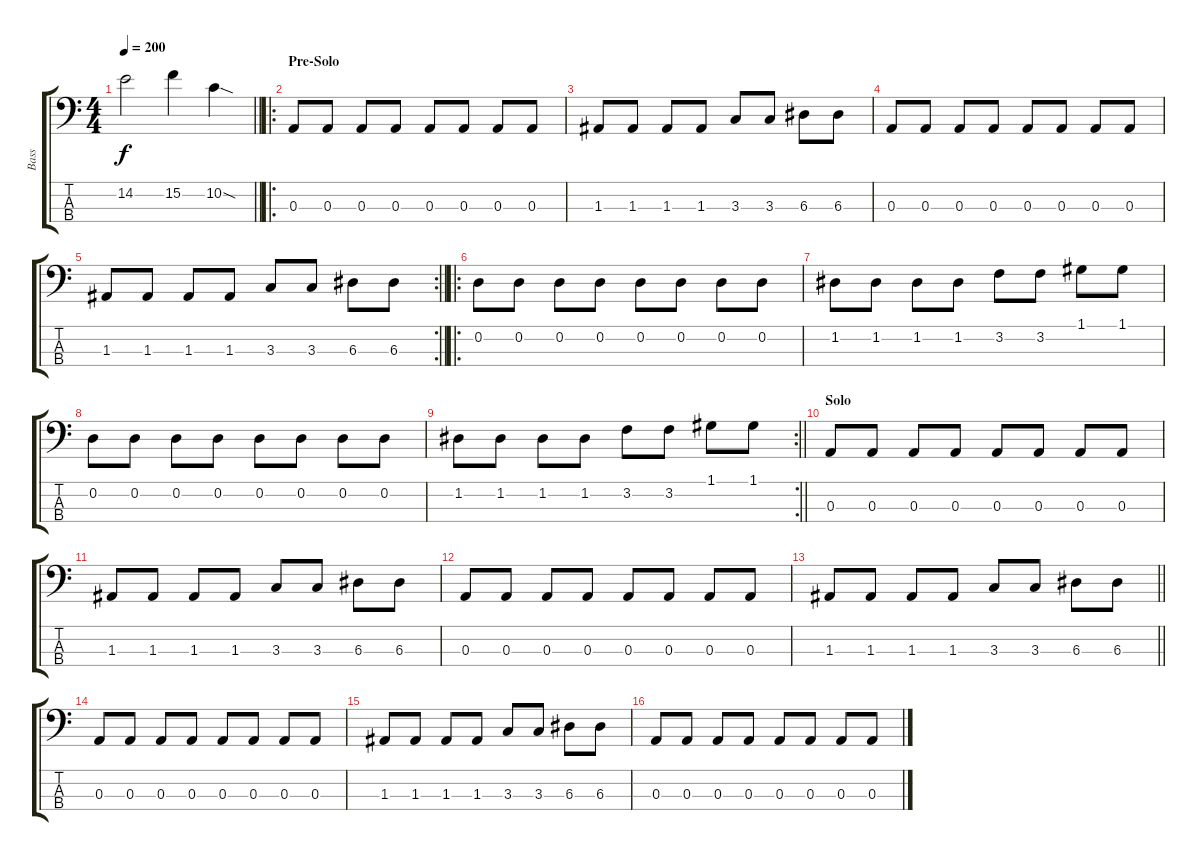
\track ("Bass" "Bass") {instrument electricbassfinger}
\staff {score tabs}
\tuning (G2 D2 A1 E1) {hide}
\ts (4 4)
\tempo 200
\clef f4
\barLineRight lightlight
\ks c
14.2.2{dy f} 15.2.4 10.2{sod}.4 |
\ro
\section ("" "Pre-Solo")
0.3.8 0.3.8 0.3.8 0.3.8 0.3.8 0.3.8 0.3.8 0.3.8 |
1.3.8 1.3.8 1.3.8 1.3.8 3.3.8 3.3.8 6.3.8 6.3.8 |
0.3.8 0.3.8 0.3.8 0.3.8 0.3.8 0.3.8 0.3.8 0.3.8 |
\rc 2
\barLineRight lightlight
1.3.8 1.3.8 1.3.8 1.3.8 3.3.8 3.3.8 6.3.8 6.3.8 |
\ro
0.2.8 0.2.8 0.2.8 0.2.8 0.2.8 0.2.8 0.2.8 0.2.8 |
1.2.8 1.2.8 1.2.8 1.2.8 3.2.8 3.2.8 1.1.8 1.1.8 |
0.2.8 0.2.8 0.2.8 0.2.8 0.2.8 0.2.8 0.2.8 0.2.8 |
\rc 2
\barLineRight lightlight
1.2.8 1.2.8 1.2.8 1.2.8 3.2.8 3.2.8 1.1.8 1.1.8 |
\section ("" "Solo")
0.3.8 0.3.8 0.3.8 0.3.8 0.3.8 0.3.8 0.3.8 0.3.8 |
1.3.8 1.3.8 1.3.8 1.3.8 3.3.8 3.3.8 6.3.8 6.3.8 |
0.3.8 0.3.8 0.3.8 0.3.8 0.3.8 0.3.8 0.3.8 0.3.8 |
\barLineRight lightlight
1.3.8 1.3.8 1.3.8 1.3.8 3.3.8 3.3.8 6.3.8 6.3.8 |
0.3.8 0.3.8 0.3.8 0.3.8 0.3.8 0.3.8 0.3.8 0.3.8 |
1.3.8 1.3.8 1.3.8 1.3.8 3.3.8 3.3.8 6.3.8 6.3.8 |
0.3.8 0.3.8 0.3.8 0.3.8 0.3.8 0.3.8 0.3.8 0.3.8
